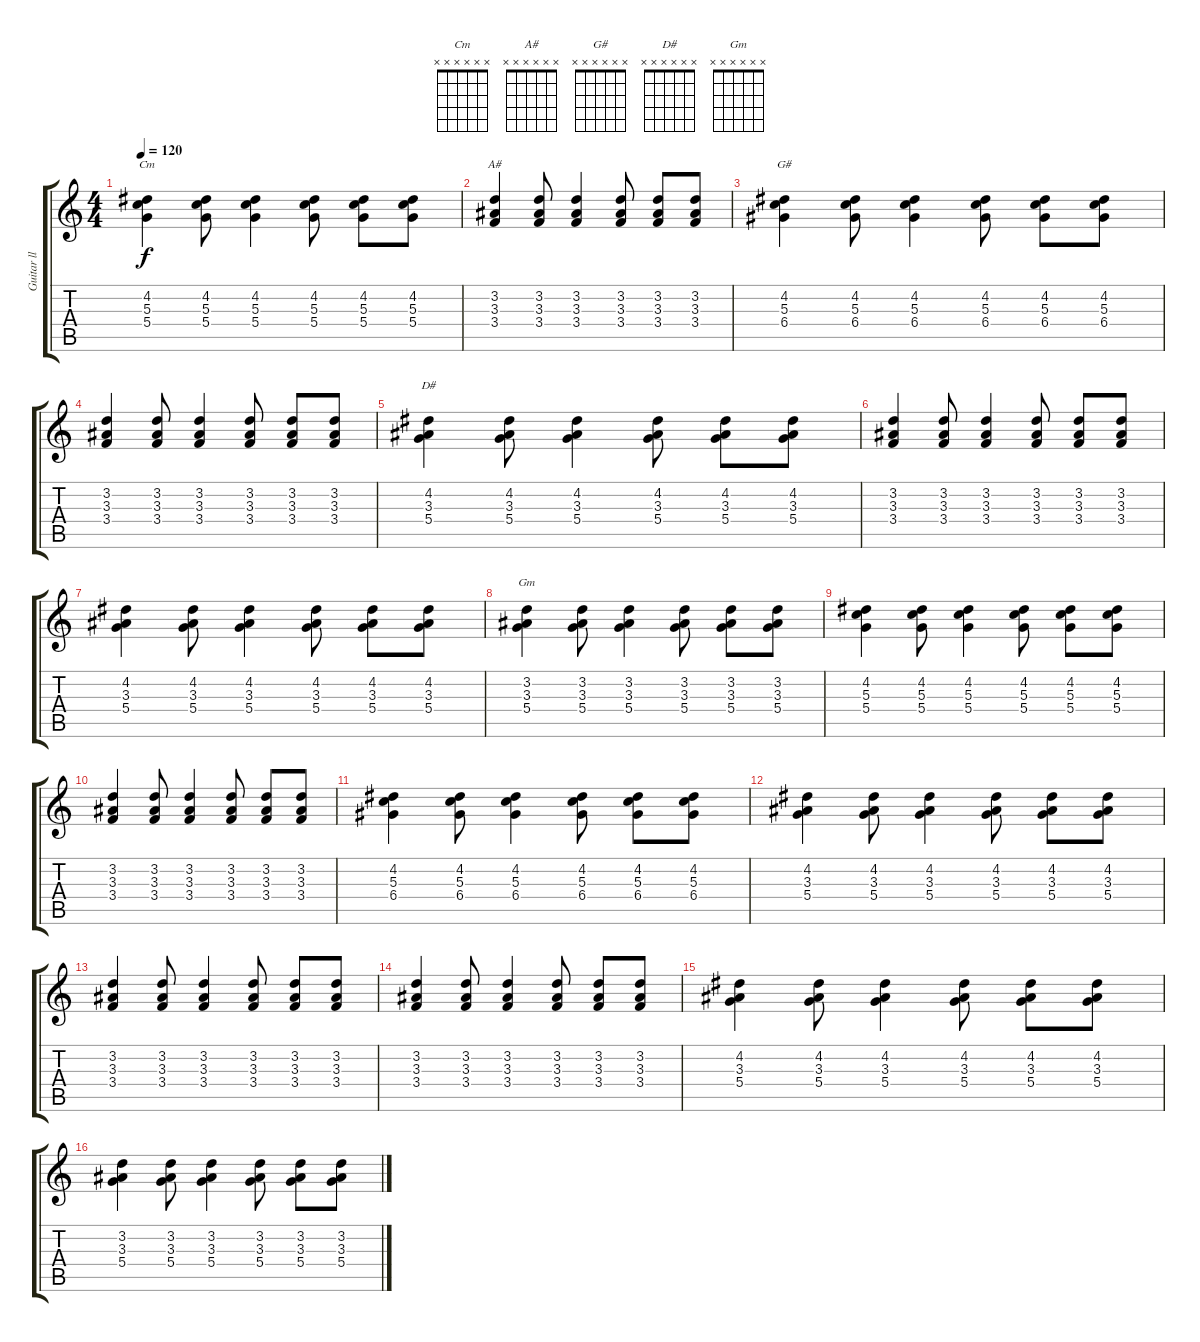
\track ("Guitar ll" "Guitar ll") {instrument acousticguitarsteel}
\staff {score tabs}
\tuning (E4 B3 G3 D3 A2 E2) {hide}
\chord ("Cm" x x x x x x) {firstfret 0}
\chord ("A#" x x x x x x) {firstfret 0}
\chord ("G#" x x x x x x) {firstfret 0}
\chord ("D#" x x x x x x) {firstfret 0}
\chord ("Gm" x x x x x x) {firstfret 0}
\ts (4 4)
\tempo 120
\clef g2
\ks c
(4.2 5.3 5.4).4{ch "Cm" dy f} (4.2 5.3 5.4).8 (4.2 5.3 5.4).4 (4.2 5.3 5.4).8 (4.2 5.3 5.4).8 (4.2 5.3 5.4).8 |
(3.2 3.3 3.4).4{ch "A#"} (3.2 3.3 3.4).8 (3.2 3.3 3.4).4 (3.2 3.3 3.4).8 (3.2 3.3 3.4).8 (3.2 3.3 3.4).8 |
(4.2 5.3 6.4).4{ch "G#"} (4.2 5.3 6.4).8 (4.2 5.3 6.4).4 (4.2 5.3 6.4).8 (4.2 5.3 6.4).8 (4.2 5.3 6.4).8 |
(3.2 3.3 3.4).4 (3.2 3.3 3.4).8 (3.2 3.3 3.4).4 (3.2 3.3 3.4).8 (3.2 3.3 3.4).8 (3.2 3.3 3.4).8 |
(4.2 3.3 5.4).4{ch "D#"} (4.2 3.3 5.4).8 (4.2 3.3 5.4).4 (4.2 3.3 5.4).8 (4.2 3.3 5.4).8 (4.2 3.3 5.4).8 |
(3.2 3.3 3.4).4 (3.2 3.3 3.4).8 (3.2 3.3 3.4).4 (3.2 3.3 3.4).8 (3.2 3.3 3.4).8 (3.2 3.3 3.4).8 |
(4.2 3.3 5.4).4 (4.2 3.3 5.4).8 (4.2 3.3 5.4).4 (4.2 3.3 5.4).8 (4.2 3.3 5.4).8 (4.2 3.3 5.4).8 |
(3.2 3.3 5.4).4{ch "Gm"} (3.2 3.3 5.4).8 (3.2 3.3 5.4).4 (3.2 3.3 5.4).8 (3.2 3.3 5.4).8 (3.2 3.3 5.4).8 |
(4.2 5.3 5.4).4 (4.2 5.3 5.4).8 (4.2 5.3 5.4).4 (4.2 5.3 5.4).8 (4.2 5.3 5.4).8 (4.2 5.3 5.4).8 |
(3.2 3.3 3.4).4 (3.2 3.3 3.4).8 (3.2 3.3 3.4).4 (3.2 3.3 3.4).8 (3.2 3.3 3.4).8 (3.2 3.3 3.4).8 |
(4.2 5.3 6.4).4 (4.2 5.3 6.4).8 (4.2 5.3 6.4).4 (4.2 5.3 6.4).8 (4.2 5.3 6.4).8 (4.2 5.3 6.4).8 |
(4.2 3.3 5.4).4 (4.2 3.3 5.4).8 (4.2 3.3 5.4).4 (4.2 3.3 5.4).8 (4.2 3.3 5.4).8 (4.2 3.3 5.4).8 |
(3.2 3.3 3.4).4 (3.2 3.3 3.4).8 (3.2 3.3 3.4).4 (3.2 3.3 3.4).8 (3.2 3.3 3.4).8 (3.2 3.3 3.4).8 |
(3.2 3.3 3.4).4 (3.2 3.3 3.4).8 (3.2 3.3 3.4).4 (3.2 3.3 3.4).8 (3.2 3.3 3.4).8 (3.2 3.3 3.4).8 |
(4.2 3.3 5.4).4 (4.2 3.3 5.4).8 (4.2 3.3 5.4).4 (4.2 3.3 5.4).8 (4.2 3.3 5.4).8 (4.2 3.3 5.4).8 |
(3.2 3.3 5.4).4 (3.2 3.3 5.4).8 (3.2 3.3 5.4).4 (3.2 3.3 5.4).8 (3.2 3.3 5.4).8 (3.2 3.3 5.4).8
